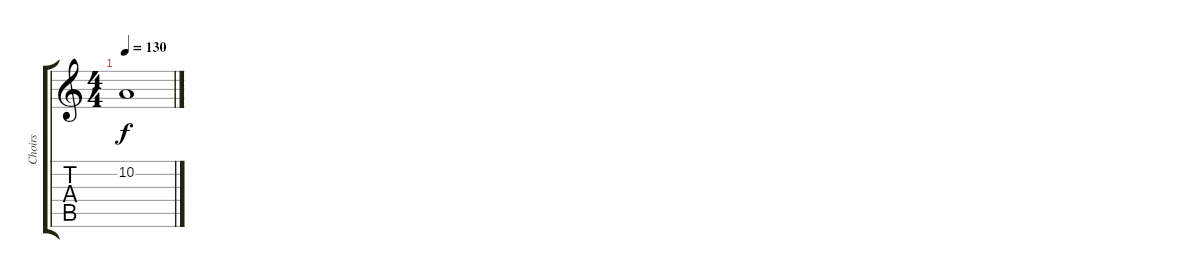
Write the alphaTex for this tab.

\track ("Choirs" "Choirs") {instrument pad4choir}
\staff {score tabs}
\tuning (E4 B3 G3 D3 A2 E2) {hide}
\ts (4 4)
\tempo 130
\clef g2
\ks c
10.2{t}.1{dy f}
